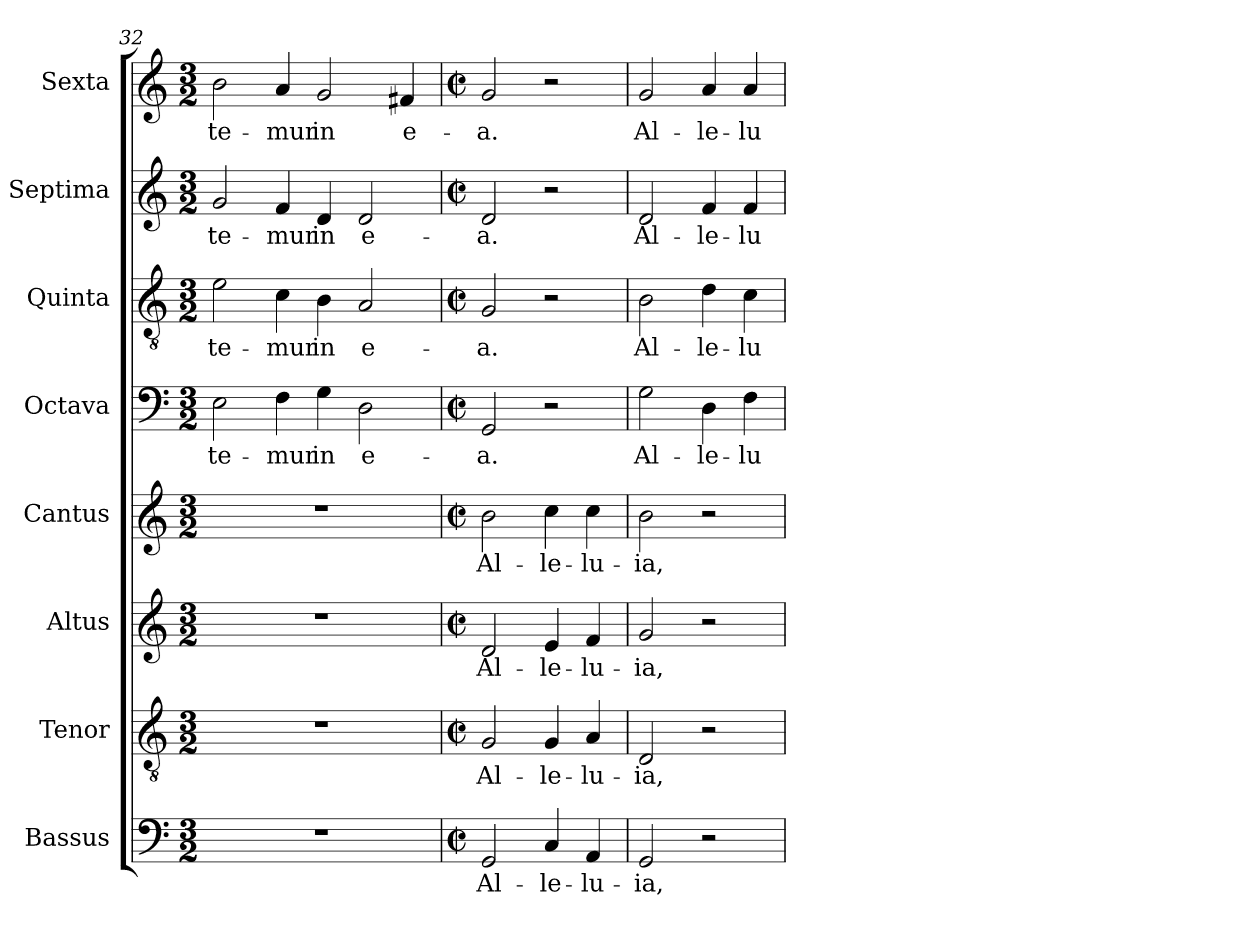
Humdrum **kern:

**kern	**text	**kern	**text	**kern	**text	**kern	**text	**kern	**text	**kern	**text	**kern	**text	**kern	**text
*part8	*part8	*part7	*part7	*part6	*part6	*part5	*part5	*part4	*part4	*part3	*part3	*part2	*part2	*part1	*part1
*staff8	*staff8	*staff7	*staff7	*staff6	*staff6	*staff5	*staff5	*staff4	*staff4	*staff3	*staff3	*staff2	*staff2	*staff1	*staff1
*I"Bassus	*	*I"Tenor	*	*I"Altus	*	*I"Cantus	*	*I"Octava	*	*I"Quinta	*	*I"Septima	*	*I"Sexta	*
*I'B.	*	*I'T.	*	*I'A.	*	*I'S.	*	*	*	*I'T.	*	*I'A.	*	*I'S.	*
*clefF4	*	*clefGv2	*	*clefG2	*	*clefG2	*	*clefF4	*	*clefGv2	*	*clefG2	*	*clefG2	*
*	*	*ITrd7c12	*	*	*	*	*	*	*	*ITrd7c12	*	*	*	*	*
*k[]	*	*k[]	*	*k[]	*	*k[]	*	*k[]	*	*k[]	*	*k[]	*	*k[]	*
*C:	*	*C:	*	*C:	*	*C:	*	*C:	*	*C:	*	*C:	*	*C:	*
*M3/2	*	*M3/2	*	*M3/2	*	*M3/2	*	*M3/2	*	*M3/2	*	*M3/2	*	*M3/2	*
=32	=32	=32	=32	=32	=32	=32	=32	=32	=32	=32	=32	=32	=32	=32	=32
!LO:N:vis=1	!	!LO:N:vis=1	!	!LO:N:vis=1	!	!LO:N:vis=1	!	!	!	!	!	!	!	!	!
!	!	!	!	!	!	!	!	!	!LO:LY:b:color=#000000	!	!	!	!	!	!
!	!	!	!	!	!	!	!	!	!	!	!LO:LY:b:color=#000000	!	!	!	!
!	!	!	!	!	!	!	!	!	!	!	!	!	!LO:LY:b:color=#000000	!	!
!	!	!	!	!	!	!	!	!	!	!	!	!	!	!	!LO:LY:b:color=#000000
1.r	.	1.r	.	1.r	.	1.r	.	2Ei\	-te-	2Ei\	-te-	2gi/	-te-	2bi\	-te-
!	!	!	!	!	!	!	!	!	!LO:LY:b:color=#000000	!	!	!	!	!	!
!	!	!	!	!	!	!	!	!	!	!	!LO:LY:b:color=#000000	!	!	!	!
!	!	!	!	!	!	!	!	!	!	!	!	!	!LO:LY:b:color=#000000	!	!
!	!	!	!	!	!	!	!	!	!	!	!	!	!	!	!LO:LY:b:color=#000000
.	.	.	.	.	.	.	.	4Fi\	-mur	4Ci\	-mur	4fi/	-mur	4ai/	-mur
!	!	!	!	!	!	!	!	!	!LO:LY:b:color=#000000	!	!	!	!	!	!
!	!	!	!	!	!	!	!	!	!	!	!LO:LY:b:color=#000000	!	!	!	!
!	!	!	!	!	!	!	!	!	!	!	!	!	!LO:LY:b:color=#000000	!	!
!	!	!	!	!	!	!	!	!	!	!	!	!	!	!	!LO:LY:b:color=#000000
.	.	.	.	.	.	.	.	4Gi\	in	4BBi\	in	4di/	in	2gi/	in
!	!	!	!	!	!	!	!	!	!LO:LY:b:color=#000000	!	!	!	!	!	!
!	!	!	!	!	!	!	!	!	!	!	!LO:LY:b:color=#000000	!	!	!	!
!	!	!	!	!	!	!	!	!	!	!	!	!	!LO:LY:b:color=#000000	!	!
.	.	.	.	.	.	.	.	2Di\	e-	2AAi/	e-	2di/	e-	.	.
!	!	!	!	!	!	!	!	!	!	!	!	!	!	!	!LO:LY:b:color=#000000
.	.	.	.	.	.	.	.	.	.	.	.	.	.	4f#Xi/	e-
!!LO:PB:g=z
=33	=33	=33	=33	=33	=33	=33	=33	=33	=33	=33	=33	=33	=33	=33	=33
*M2/2	*	*M2/2	*	*M2/2	*	*M2/2	*	*M2/2	*	*M2/2	*	*M2/2	*	*M2/2	*
*met(c|)	*	*met(c|)	*	*met(c|)	*	*met(c|)	*	*met(c|)	*	*met(c|)	*	*met(c|)	*	*met(c|)	*
!	!LO:LY:b:color=#000000	!	!	!	!	!	!	!	!	!	!	!	!	!	!
!	!	!	!LO:LY:b:color=#000000	!	!	!	!	!	!	!	!	!	!	!	!
!	!	!	!	!	!LO:LY:b:color=#000000	!	!	!	!	!	!	!	!	!	!
!	!	!	!	!	!	!	!LO:LY:b:color=#000000	!	!	!	!	!	!	!	!
!	!	!	!	!	!	!	!	!	!LO:LY:b:color=#000000	!	!	!	!	!	!
!	!	!	!	!	!	!	!	!	!	!	!LO:LY:b:color=#000000	!	!	!	!
!	!	!	!	!	!	!	!	!	!	!	!	!	!LO:LY:b:color=#000000	!	!
!	!	!	!	!	!	!	!	!	!	!	!	!	!	!	!LO:LY:b:color=#000000
2GGi/	Al-	2GGi/	Al-	2di/	Al-	2bi\	Al-	2GGi/	-a.	2GGi/	-a.	2di/	-a.	2gi/	-a.
!	!LO:LY:b:color=#000000	!	!	!	!	!	!	!	!	!	!	!	!	!	!
!	!	!	!LO:LY:b:color=#000000	!	!	!	!	!	!	!	!	!	!	!	!
!	!	!	!	!	!LO:LY:b:color=#000000	!	!	!	!	!	!	!	!	!	!
!	!	!	!	!	!	!	!LO:LY:b:color=#000000	!	!	!	!	!	!	!	!
4Ci/	-le-	4GGi/	-le-	4ei/	-le-	4cci\	-le-	2r	.	2r	.	2r	.	2r	.
!	!LO:LY:b:color=#000000	!	!	!	!	!	!	!	!	!	!	!	!	!	!
!	!	!	!LO:LY:b:color=#000000	!	!	!	!	!	!	!	!	!	!	!	!
!	!	!	!	!	!LO:LY:b:color=#000000	!	!	!	!	!	!	!	!	!	!
!	!	!	!	!	!	!	!LO:LY:b:color=#000000	!	!	!	!	!	!	!	!
4AAi/	-lu-	4AAi/	-lu-	4fi/	-lu-	4cci\	-lu-	.	.	.	.	.	.	.	.
=34	=34	=34	=34	=34	=34	=34	=34	=34	=34	=34	=34	=34	=34	=34	=34
!	!LO:LY:b:color=#000000	!	!	!	!	!	!	!	!	!	!	!	!	!	!
!	!	!	!LO:LY:b:color=#000000	!	!	!	!	!	!	!	!	!	!	!	!
!	!	!	!	!	!LO:LY:b:color=#000000	!	!	!	!	!	!	!	!	!	!
!	!	!	!	!	!	!	!LO:LY:b:color=#000000	!	!	!	!	!	!	!	!
!	!	!	!	!	!	!	!	!	!LO:LY:b:color=#000000	!	!	!	!	!	!
!	!	!	!	!	!	!	!	!	!	!	!LO:LY:b:color=#000000	!	!	!	!
!	!	!	!	!	!	!	!	!	!	!	!	!	!LO:LY:b:color=#000000	!	!
!	!	!	!	!	!	!	!	!	!	!	!	!	!	!	!LO:LY:b:color=#000000
2GGi/	-ia,	2DDi/	-ia,	2gi/	-ia,	2bi\	-ia,	2Gi\	Al-	2BBi\	Al-	2di/	Al-	2gi/	Al-
!	!	!	!	!	!	!	!	!	!LO:LY:b:color=#000000	!	!	!	!	!	!
!	!	!	!	!	!	!	!	!	!	!	!LO:LY:b:color=#000000	!	!	!	!
!	!	!	!	!	!	!	!	!	!	!	!	!	!LO:LY:b:color=#000000	!	!
!	!	!	!	!	!	!	!	!	!	!	!	!	!	!	!LO:LY:b:color=#000000
2r	.	2r	.	2r	.	2r	.	4Di\	-le-	4Di\	-le-	4fi/	-le-	4ai/	-le-
!	!	!	!	!	!	!	!	!	!LO:LY:b:color=#000000	!	!	!	!	!	!
!	!	!	!	!	!	!	!	!	!	!	!LO:LY:b:color=#000000	!	!	!	!
!	!	!	!	!	!	!	!	!	!	!	!	!	!LO:LY:b:color=#000000	!	!
!	!	!	!	!	!	!	!	!	!	!	!	!	!	!	!LO:LY:b:color=#000000
.	.	.	.	.	.	.	.	4Fi\	-lu-	4Ci\	-lu-	4fi/	-lu-	4ai/	-lu-
=	=	=	=	=	=	=	=	=	=	=	=	=	=	=	=
*-	*-	*-	*-	*-	*-	*-	*-	*-	*-	*-	*-	*-	*-	*-	*-
